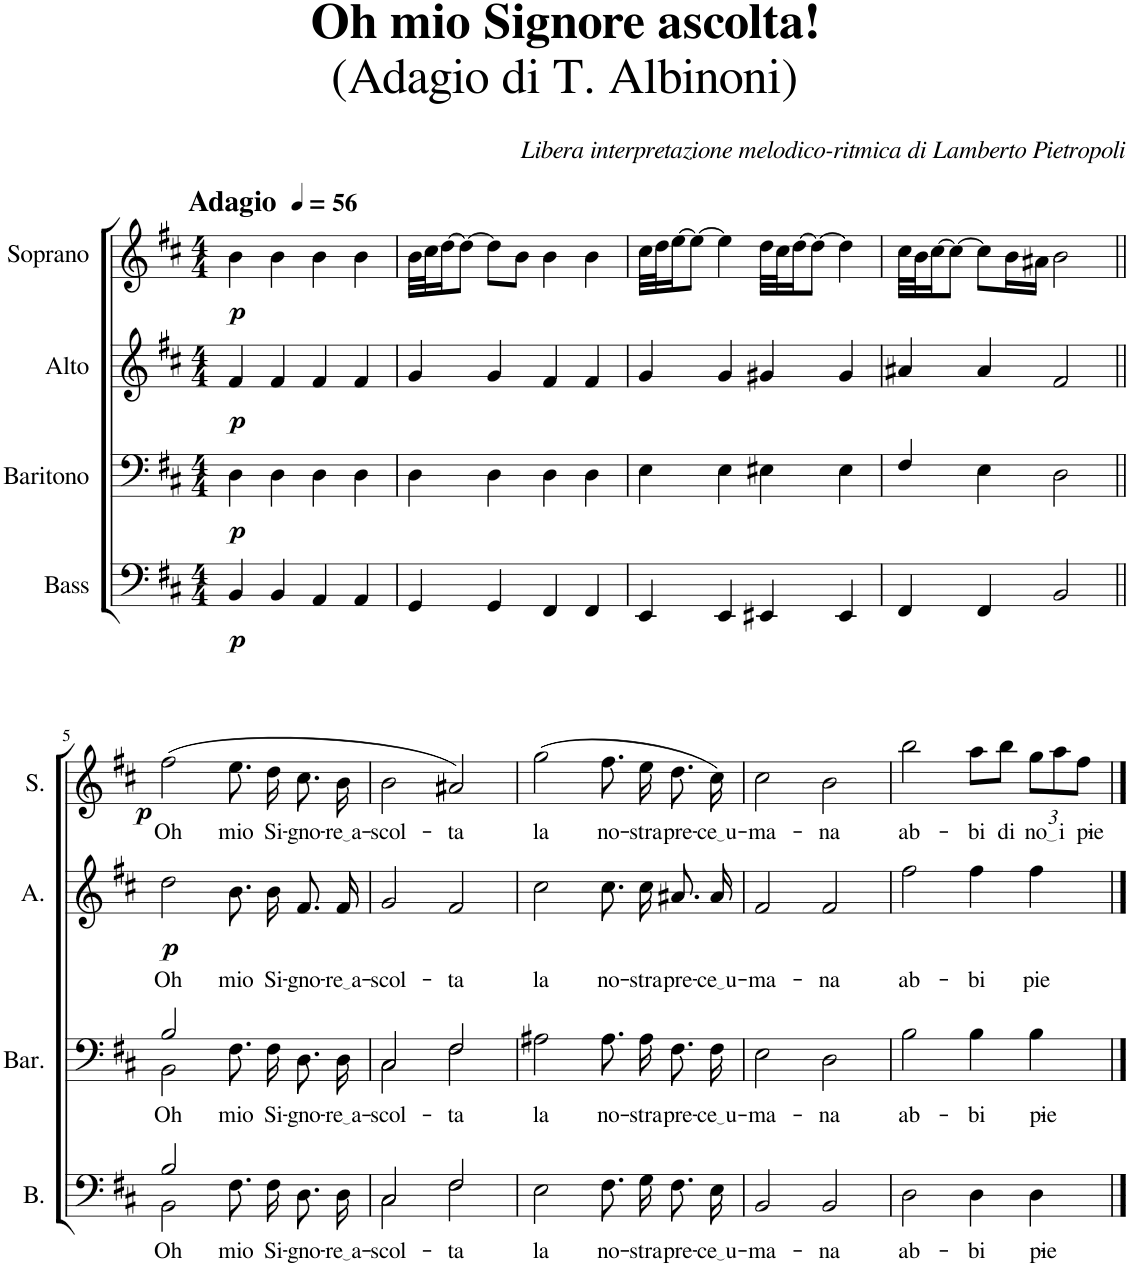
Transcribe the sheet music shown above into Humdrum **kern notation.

**kern	**text	**dynam	**kern	**text	**dynam	**kern	**text	**dynam	**kern	**text	**dynam
*part4	*part4	*part4	*part3	*part3	*part3	*part2	*part2	*part2	*part1	*part1	*part1
*staff4	*staff4	*staff4	*staff3	*staff3	*staff3	*staff2	*staff2	*staff2	*staff1	*staff1	*staff1
*I"Bass	*	*	*I"Baritono	*	*	*I"Alto	*	*	*I"Soprano	*	*
*I'B.	*	*	*I'Bar.	*	*	*I'A.	*	*	*I'S.	*	*
*clefF4	*	*	*clefF4	*	*	*clefG2	*	*	*clefG2	*	*
*k[f#c#]	*	*	*k[f#c#]	*	*	*k[f#c#]	*	*	*k[f#c#]	*	*
*M4/4	*	*	*M4/4	*	*	*M4/4	*	*	*M4/4	*	*
*MM56	*	*	*MM56	*	*	*MM56	*	*	*MM56	*	*
=1	=1	=1	=1	=1	=1	=1	=1	=1	=1	=1	=1
!	!	!	!	!	!	!	!	!	!LO:TX:a:B:t=Adagio	!	!
!	!	!LO:DY:b	!	!	!LO:DY:b	!	!	!LO:DY:b	!	!	!LO:DY:b
4BB/	.	p	4D\	.	p	4f#/	.	p	4b\	.	p
4BB/	.	.	4D\	.	.	4f#/	.	.	4b\	.	.
4AA/	.	.	4D\	.	.	4f#/	.	.	4b\	.	.
4AA/	.	.	4D\	.	.	4f#/	.	.	4b\	.	.
=2	=2	=2	=2	=2	=2	=2	=2	=2	=2	=2	=2
4GG/	.	.	4D\	.	.	4g/	.	.	32b\LLL	.	.
.	.	.	.	.	.	.	.	.	32cc#\J	.	.
.	.	.	.	.	.	.	.	.	[16dd\J	.	.
.	.	.	.	.	.	.	.	.	8dd\J_	.	.
4GG/	.	.	4D\	.	.	4g/	.	.	8dd\L]	.	.
.	.	.	.	.	.	.	.	.	8b\J	.	.
4FF#/	.	.	4D\	.	.	4f#/	.	.	4b\	.	.
4FF#/	.	.	4D\	.	.	4f#/	.	.	4b\	.	.
=3	=3	=3	=3	=3	=3	=3	=3	=3	=3	=3	=3
4EE/	.	.	4E\	.	.	4g/	.	.	32cc#\LLL	.	.
.	.	.	.	.	.	.	.	.	32dd\J	.	.
.	.	.	.	.	.	.	.	.	[16ee\J	.	.
.	.	.	.	.	.	.	.	.	8ee\J_	.	.
4EE/	.	.	4E\	.	.	4g/	.	.	4ee\]	.	.
4EE#X/	.	.	4E#X\	.	.	4g#X/	.	.	32dd\LLL	.	.
.	.	.	.	.	.	.	.	.	32cc#\J	.	.
.	.	.	.	.	.	.	.	.	[16dd\J	.	.
.	.	.	.	.	.	.	.	.	8dd\J_	.	.
4EE#/	.	.	4E#\	.	.	4g#/	.	.	4dd\]	.	.
=4	=4	=4	=4	=4	=4	=4	=4	=4	=4	=4	=4
4FF#/	.	.	4F#/	.	.	4a#X/	.	.	32cc#\LLL	.	.
.	.	.	.	.	.	.	.	.	32b\J	.	.
.	.	.	.	.	.	.	.	.	[16cc#\J	.	.
.	.	.	.	.	.	.	.	.	8cc#\J_	.	.
4FF#/	.	.	4E\	.	.	4a#/	.	.	8cc#\L]	.	.
.	.	.	.	.	.	.	.	.	16b\L	.	.
.	.	.	.	.	.	.	.	.	16a#X\JJ	.	.
2BB/	.	.	2D\	.	.	2f#/	.	.	2b\	.	.
!!LO:LB:g=z
=5||	=5||	=5||	=5||	=5||	=5||	=5||	=5||	=5||	=5||	=5||	=5||
!	!LO:LY:b	!	!	!LO:LY:b	!	!	!LO:LY:b	!LO:DY:b	!	!LO:LY:b	!LO:DY:b
*^	*	*	*^	*	*	*	*	*	*	*	*
2B/	2BB\	Oh	.	2B/	2BB\	Oh	.	2dd\	Oh	p	(2ff#\	Oh	p
!	!	!LO:LY:b	!	!	!	!LO:LY:b	!	!	!LO:LY:b	!	!	!LO:LY:b	!
8.F#\L	2ryy	mio	.	8.F#\L	2ryy	mio	.	8.b\L	mio	.	8.ee\	mio	.
!	!	!LO:LY:b	!	!	!	!LO:LY:b	!	!	!LO:LY:b	!	!	!LO:LY:b	!
16F#\Jk	.	Si-	.	16F#\Jk	.	Si-	.	16b\Jk	Si-	.	16dd\	Si-	.
!	!	!LO:LY:b	!	!	!	!LO:LY:b	!	!	!LO:LY:b	!	!	!LO:LY:b	!
8.D\L	.	-gno-	.	8.D\L	.	-gno-	.	8.f#/L	-gno-	.	8.cc#\	-gno-	.
!	!	!LO:LY:b	!	!	!	!LO:LY:b	!	!	!LO:LY:b	!	!	!LO:LY:b	!
16D\Jk	.	re a	.	16D\Jk	.	re a	.	16f#/Jk	re a	.	16b\	re a	.
=6	=6	=6	=6	=6	=6	=6	=6	=6	=6	=6	=6	=6	=6
!	!	!LO:LY:b	!	!	!	!LO:LY:b	!	!	!LO:LY:b	!	!	!LO:LY:b	!
2C#/	2C#\	-scol-	.	2C#/	2C#\	-scol-	.	2g/	-scol-	.	2b\	-scol-	.
!	!	!LO:LY:b	!	!	!	!LO:LY:b	!	!	!LO:LY:b	!	!	!LO:LY:b	!
2F#/	2F#\	-ta	.	2F#/	2F#\	-ta	.	2f#/	-ta	.	2a#X/)	-ta	.
=7	=7	=7	=7	=7	=7	=7	=7	=7	=7	=7	=7	=7	=7
!	!	!LO:LY:b	!	!	!	!LO:LY:b	!	!	!LO:LY:b	!	!	!LO:LY:b	!
*v	*v	*	*	*	*	*	*	*	*	*	*	*	*
*	*	*	*v	*v	*	*	*	*	*	*	*	*
2E\	la	.	2A#X\	la	.	2cc#\	la	.	(2gg\	la	.
!	!LO:LY:b	!	!	!LO:LY:b	!	!	!LO:LY:b	!	!	!LO:LY:b	!
8.F#\L	no-	.	8.A#\L	no-	.	8.cc#\L	no-	.	8.ff#\	no-	.
!	!LO:LY:b	!	!	!LO:LY:b	!	!	!LO:LY:b	!	!	!LO:LY:b	!
16G\Jk	-stra	.	16A#\Jk	-stra	.	16cc#\Jk	-stra	.	16ee\	-stra	.
!	!LO:LY:b	!	!	!LO:LY:b	!	!	!LO:LY:b	!	!	!LO:LY:b	!
8.F#\L	pre-	.	8.F#\L	pre-	.	8.a#X/L	pre-	.	8.dd\	pre-	.
!	!LO:LY:b	!	!	!LO:LY:b	!	!	!LO:LY:b	!	!	!LO:LY:b	!
16E\Jk	ce u	.	16F#\Jk	ce u	.	16a#/Jk	ce u	.	16cc#\)	ce u	.
=8	=8	=8	=8	=8	=8	=8	=8	=8	=8	=8	=8
!	!LO:LY:b	!	!	!LO:LY:b	!	!	!LO:LY:b	!	!	!LO:LY:b	!
2BB/	-ma-	.	2E\	-ma-	.	2f#/	-ma-	.	2cc#\	-ma-	.
!	!LO:LY:b	!	!	!LO:LY:b	!	!	!LO:LY:b	!	!	!LO:LY:b	!
2BB/	-na	.	2D\	-na	.	2f#/	-na	.	2b\	-na	.
=9	=9	=9	=9	=9	=9	=9	=9	=9	=9	=9	=9
!	!LO:LY:b	!	!	!LO:LY:b	!	!	!LO:LY:b	!	!	!LO:LY:b	!
2D\	ab-	.	2B\	ab-	.	2ff#\	ab-	.	2bb\	ab-	.
!	!LO:LY:b	!	!	!LO:LY:b	!	!	!LO:LY:b	!	!	!LO:LY:b	!
4D\	-bi	.	4B\	-bi	.	4ff#\	-bi	.	8aa\L	-bi	.
!	!	!	!	!	!	!	!	!	!	!LO:LY:b	!
.	.	.	.	.	.	.	.	.	8bb\J	di	.
!	!LO:LY:b	!	!	!LO:LY:b	!	!	!LO:LY:b	!	!	!	!
*	*	*	*	*	*	*	*	*	*Xbrackettup	*	*
!	!	!	!	!	!	!	!	!	!	!LO:LY:b	!
4D\	pie-	.	4B\	pie-	.	4ff#\	pie	.	12gg\L	no i	.
.	.	.	.	.	.	.	.	.	12aa\	.	.
!	!	!	!	!	!	!	!	!	!	!LO:LY:b	!
.	.	.	.	.	.	.	.	.	12ff#\J	pie-	.
==	==	==	==	==	==	==	==	==	==	==	==
*-	*-	*-	*-	*-	*-	*-	*-	*-	*-	*-	*-
